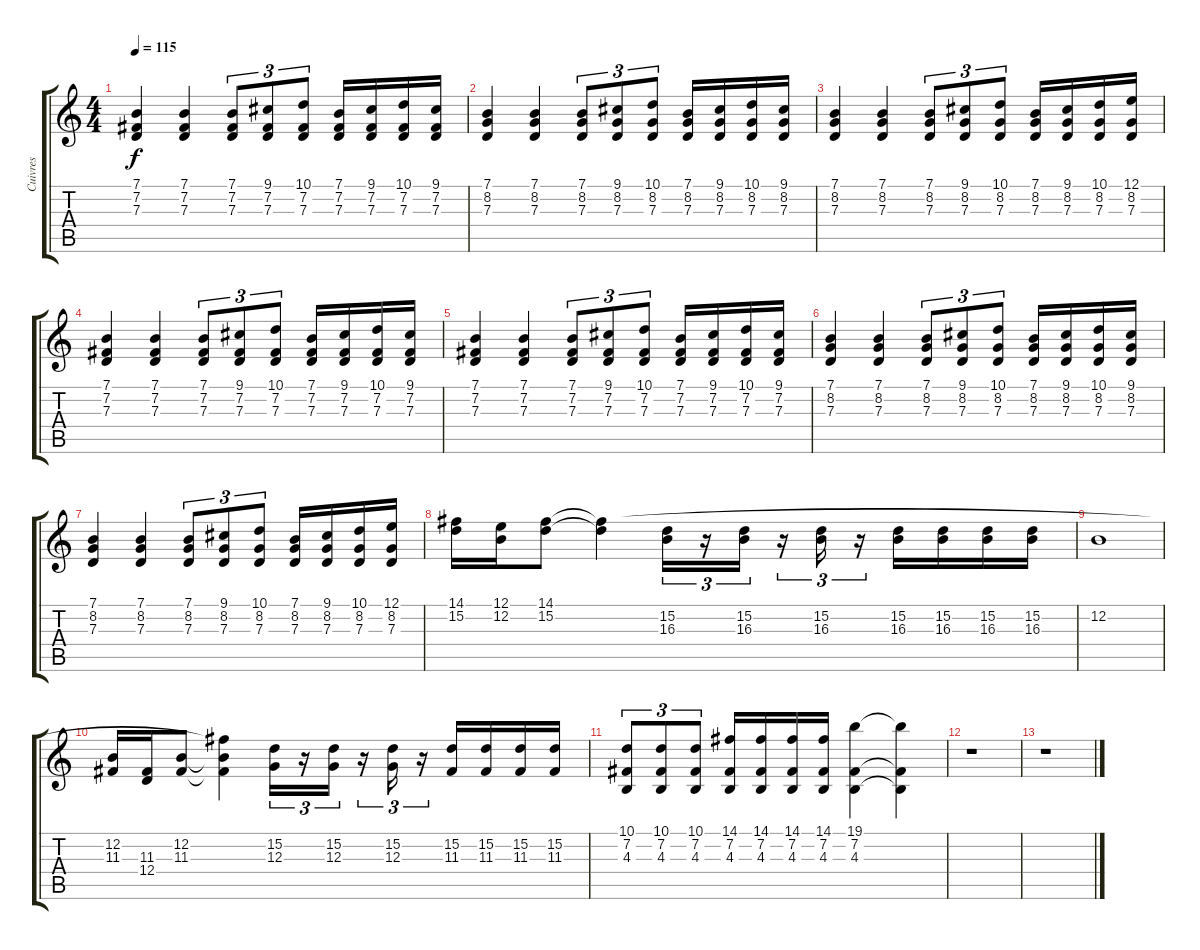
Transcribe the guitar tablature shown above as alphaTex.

\track ("Cuivres" "Cuivres") {instrument brasssection}
\staff {score tabs}
\tuning (E4 B3 G3 D3 A2 E2) {hide}
\ts (4 4)
\tempo 115
\clef g2
\ks c
(7.1 7.2 7.3).4{dy f} (7.1 7.2 7.3).4 (7.1 7.2 7.3).8{tu (3 2)} (9.1 7.2 7.3).8{tu (3 2)} (10.1 7.2 7.3).8{tu (3 2)} (7.1 7.2 7.3).16 (9.1 7.2 7.3).16 (10.1 7.2 7.3).16 (9.1 7.2 7.3).16 |
(7.1 8.2 7.3).4 (7.1 8.2 7.3).4 (7.1 8.2 7.3).8{tu (3 2)} (9.1 8.2 7.3).8{tu (3 2)} (10.1 8.2 7.3).8{tu (3 2)} (7.1 8.2 7.3).16 (9.1 8.2 7.3).16 (10.1 8.2 7.3).16 (9.1 8.2 7.3).16 |
(7.1 8.2 7.3).4 (7.1 8.2 7.3).4 (7.1 8.2 7.3).8{tu (3 2)} (9.1 8.2 7.3).8{tu (3 2)} (10.1 8.2 7.3).8{tu (3 2)} (7.1 8.2 7.3).16 (9.1 8.2 7.3).16 (10.1 8.2 7.3).16 (12.1 8.2 7.3).16 |
(7.1 7.2 7.3).4 (7.1 7.2 7.3).4 (7.1 7.2 7.3).8{tu (3 2)} (9.1 7.2 7.3).8{tu (3 2)} (10.1 7.2 7.3).8{tu (3 2)} (7.1 7.2 7.3).16 (9.1 7.2 7.3).16 (10.1 7.2 7.3).16 (9.1 7.2 7.3).16 |
(7.1 7.2 7.3).4 (7.1 7.2 7.3).4 (7.1 7.2 7.3).8{tu (3 2)} (9.1 7.2 7.3).8{tu (3 2)} (10.1 7.2 7.3).8{tu (3 2)} (7.1 7.2 7.3).16 (9.1 7.2 7.3).16 (10.1 7.2 7.3).16 (9.1 7.2 7.3).16 |
(7.1 8.2 7.3).4 (7.1 8.2 7.3).4 (7.1 8.2 7.3).8{tu (3 2)} (9.1 8.2 7.3).8{tu (3 2)} (10.1 8.2 7.3).8{tu (3 2)} (7.1 8.2 7.3).16 (9.1 8.2 7.3).16 (10.1 8.2 7.3).16 (9.1 8.2 7.3).16 |
(7.1 8.2 7.3).4 (7.1 8.2 7.3).4 (7.1 8.2 7.3).8{tu (3 2)} (9.1 8.2 7.3).8{tu (3 2)} (10.1 8.2 7.3).8{tu (3 2)} (7.1 8.2 7.3).16 (9.1 8.2 7.3).16 (10.1 8.2 7.3).16 (12.1 8.2 7.3).16 |
(14.1 15.2).16 (12.1 12.2).16 (14.1 15.2).8 (14.1{t} 15.2{t}).4 (15.2 16.3).16{tu (3 2)} r.16{tu (3 2)} (15.2 16.3).16{tu (3 2)} r.16{tu (3 2)} (15.2 16.3).16{tu (3 2)} r.16{tu (3 2)} (15.2 16.3).16 (15.2 16.3).16 (15.2 16.3).16 (15.2 16.3).16 |
12.2.1 |
(12.2 11.3).16 (11.3 12.4).16 (12.2 11.3).8 (14.1{t} 12.2{t} 11.3{t}).4 (15.2 12.3).16{tu (3 2)} r.16{tu (3 2)} (15.2 12.3).16{tu (3 2)} r.16{tu (3 2)} (15.2 12.3).16{tu (3 2)} r.16{tu (3 2)} (15.2 11.3).16 (15.2 11.3).16 (15.2 11.3).16 (15.2 11.3).16 |
(10.1 7.2 4.3).8{tu (3 2)} (10.1 7.2 4.3).8{tu (3 2)} (10.1 7.2 4.3).8{tu (3 2)} (14.1 7.2 4.3).16 (14.1 7.2 4.3).16 (14.1 7.2 4.3).16 (14.1 7.2 4.3).16 (19.1 7.2 4.3).4 (19.1{t} 7.2{t} 4.3{t}).4 |
r.1 |
r.1
